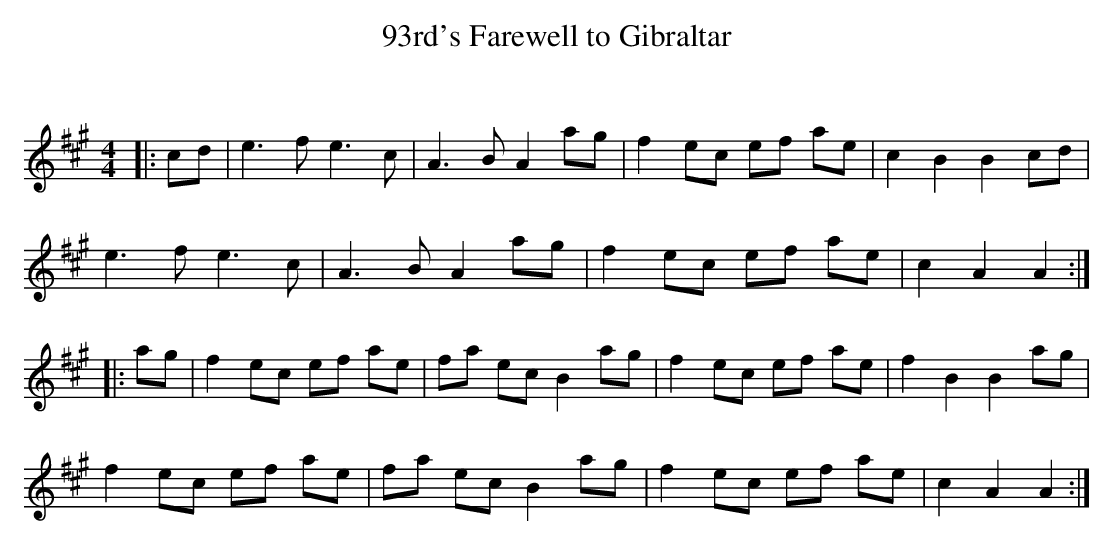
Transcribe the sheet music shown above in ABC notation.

X:1
T: 93rd's Farewell to Gibraltar
C:
Q:232
K:A
M:4/4
L:1/8
|:cd|e3f e3c|A3B A2ag|f2ec ef ae|c2B2 B2cd|
e3f e3c|A3B A2ag|f2ec ef ae|c2A2 A2:|
|:ag|f2ec ef ae|fa ec B2ag|f2ec ef ae|f2B2 B2ag|
f2ec ef ae|fa ec B2ag|f2ec ef ae|c2A2 A2:|
